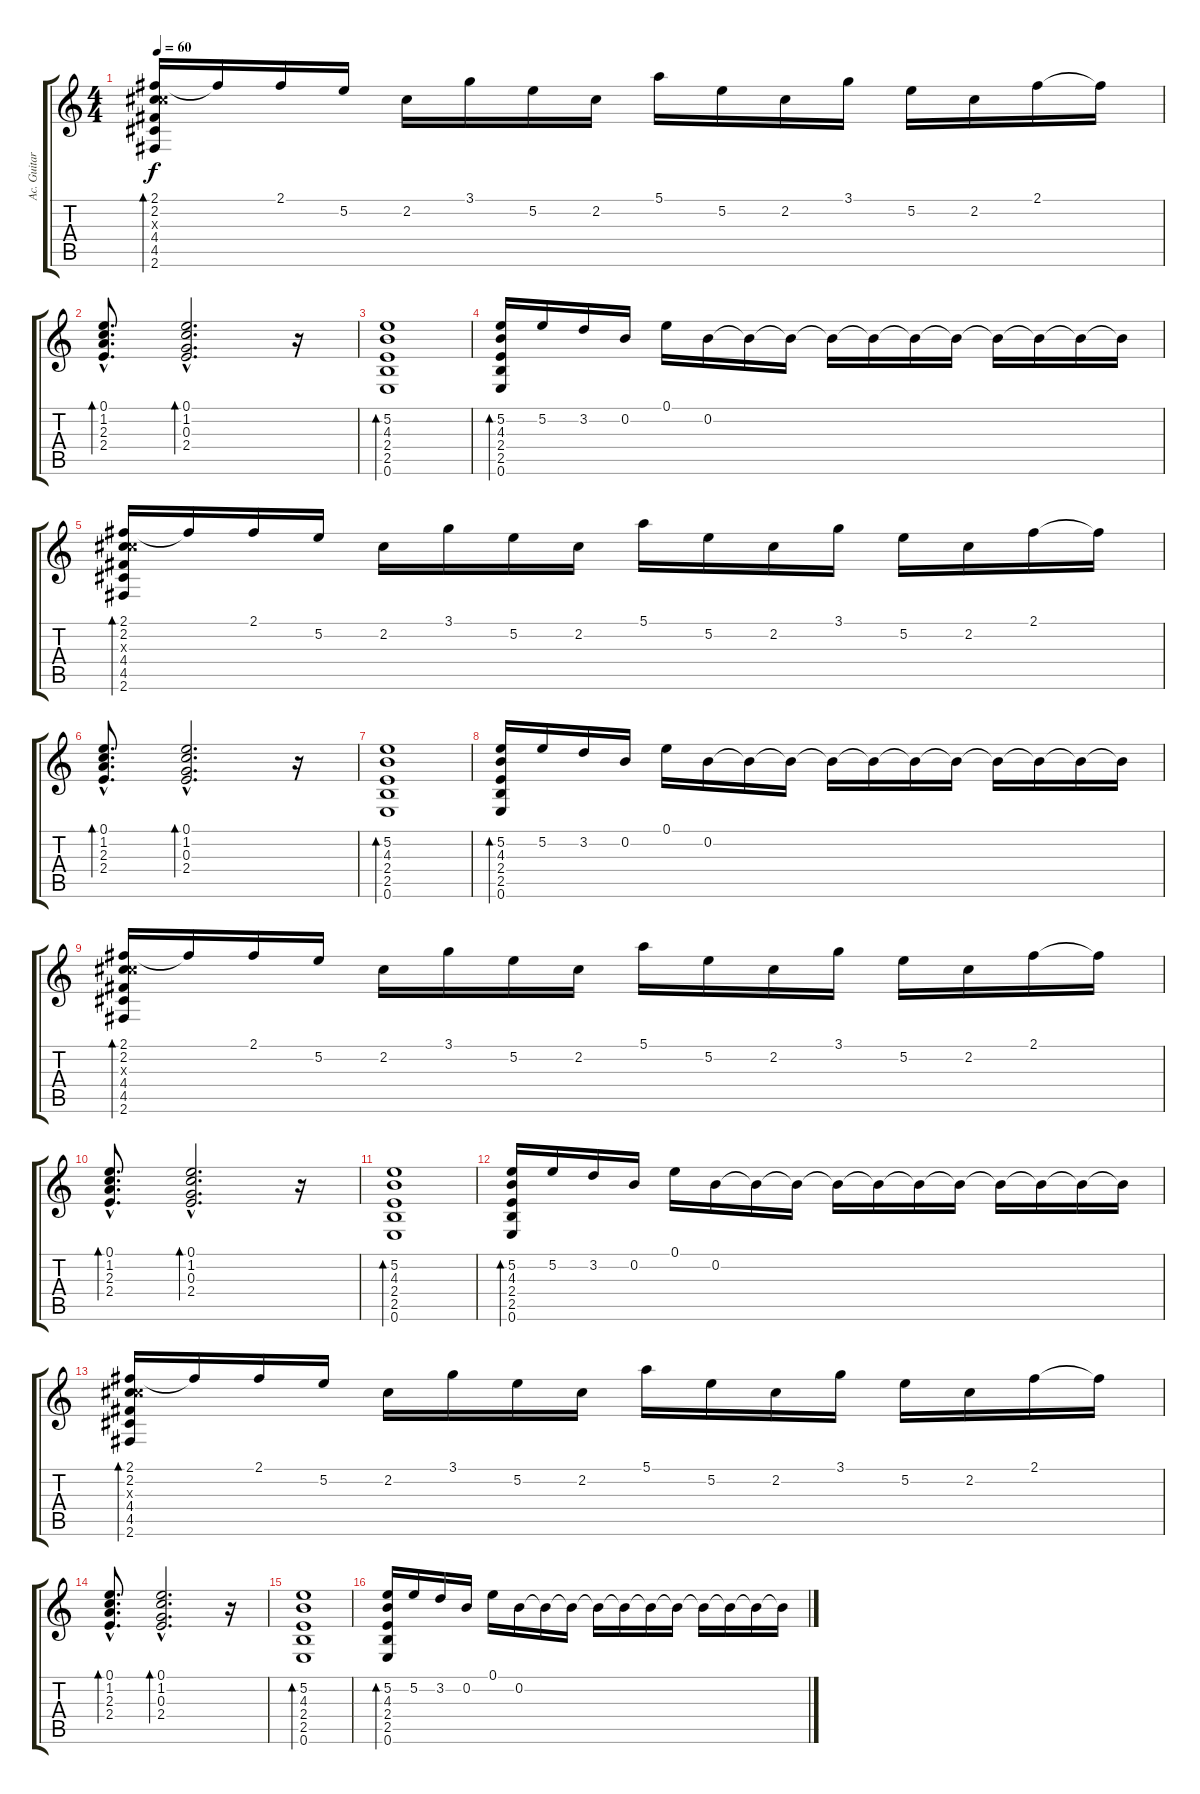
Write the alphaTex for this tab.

\track ("Ac. Guitar 2" "Ac. Guitar") {instrument acousticguitarnylon}
\staff {score tabs}
\tuning (E4 B3 G3 D3 A2 E2) {hide}
\ts (4 4)
\tempo 60
\clef g2
\ks c
(2.1 2.2 6.3{x} 4.4 4.5 2.6).16{bd 120 dy f} 2.1{t}.16 2.1.16 5.2.16 2.2.16 3.1.16 5.2.16 2.2.16 5.1.16 5.2.16 2.2.16 3.1.16 5.2.16 2.2.16 2.1.16 2.1{t}.16 |
(0.1{hac} 1.2{hac} 2.3{hac} 2.4{hac}).8{d bd 120} (0.1{hac} 1.2{hac} 0.3{hac} 2.4{hac}).2{d bd 120} r.16 |
(5.2 4.3 2.4 2.5 0.6).1{bd 120} |
(5.2 4.3 2.4 2.5 0.6).16{bd 60} 5.2.16 3.2.16 0.2.16 0.1.16 0.2.16 0.2{t}.16 0.2{t}.16 0.2{t}.16 0.2{t}.16 0.2{t}.16 0.2{t}.16 0.2{t}.16 0.2{t}.16 0.2{t}.16 0.2{t}.16 |
(2.1 2.2 6.3{x} 4.4 4.5 2.6).16{bd 120} 2.1{t}.16 2.1.16 5.2.16 2.2.16 3.1.16 5.2.16 2.2.16 5.1.16 5.2.16 2.2.16 3.1.16 5.2.16 2.2.16 2.1.16 2.1{t}.16 |
(0.1{hac} 1.2{hac} 2.3{hac} 2.4{hac}).8{d bd 120} (0.1{hac} 1.2{hac} 0.3{hac} 2.4{hac}).2{d bd 60} r.16 |
(5.2 4.3 2.4 2.5 0.6).1{bd 120} |
(5.2 4.3 2.4 2.5 0.6).16{bd 60} 5.2.16 3.2.16 0.2.16 0.1.16 0.2.16 0.2{t}.16 0.2{t}.16 0.2{t}.16 0.2{t}.16 0.2{t}.16 0.2{t}.16 0.2{t}.16 0.2{t}.16 0.2{t}.16 0.2{t}.16 |
(2.1 2.2 6.3{x} 4.4 4.5 2.6).16{bd 120} 2.1{t}.16 2.1.16 5.2.16 2.2.16 3.1.16 5.2.16 2.2.16 5.1.16 5.2.16 2.2.16 3.1.16 5.2.16 2.2.16 2.1.16 2.1{t}.16 |
(0.1{hac} 1.2{hac} 2.3{hac} 2.4{hac}).8{d bd 120} (0.1{hac} 1.2{hac} 0.3{hac} 2.4{hac}).2{d bd 120} r.16 |
(5.2 4.3 2.4 2.5 0.6).1{bd 120} |
(5.2 4.3 2.4 2.5 0.6).16{bd 60} 5.2.16 3.2.16 0.2.16 0.1.16 0.2.16 0.2{t}.16 0.2{t}.16 0.2{t}.16 0.2{t}.16 0.2{t}.16 0.2{t}.16 0.2{t}.16 0.2{t}.16 0.2{t}.16 0.2{t}.16 |
(2.1 2.2 6.3{x} 4.4 4.5 2.6).16{bd 120} 2.1{t}.16 2.1.16 5.2.16 2.2.16 3.1.16 5.2.16 2.2.16 5.1.16 5.2.16 2.2.16 3.1.16 5.2.16 2.2.16 2.1.16 2.1{t}.16 |
(0.1{hac} 1.2{hac} 2.3{hac} 2.4{hac}).8{d bd 120} (0.1{hac} 1.2{hac} 0.3{hac} 2.4{hac}).2{d bd 60} r.16 |
(5.2 4.3 2.4 2.5 0.6).1{bd 120} |
(5.2 4.3 2.4 2.5 0.6).16{bd 60} 5.2.16 3.2.16 0.2.16 0.1.16 0.2.16 0.2{t}.16 0.2{t}.16 0.2{t}.16 0.2{t}.16 0.2{t}.16 0.2{t}.16 0.2{t}.16 0.2{t}.16 0.2{t}.16 0.2{t}.16
